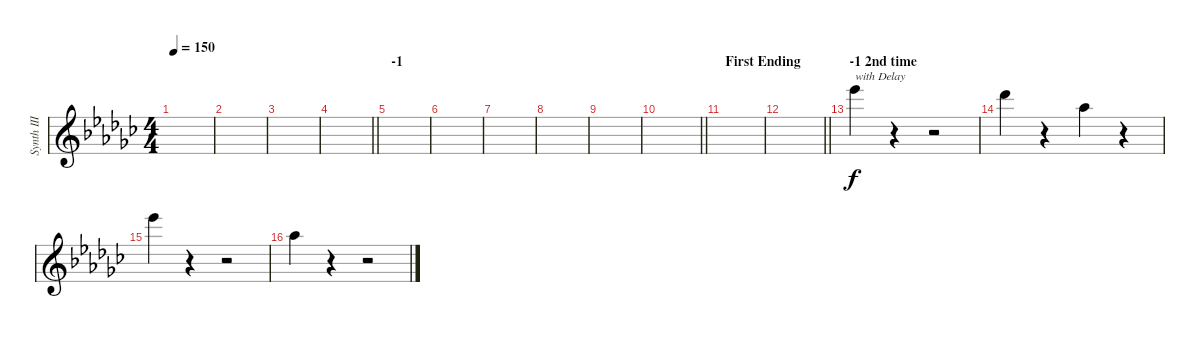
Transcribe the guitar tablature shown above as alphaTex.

\track ("Synth III (Glockenspiel)" "Synth III ") {instrument glockenspiel}
\staff {score}
\tuning (E4 B3 G3 D3 A2 E2 B1) {hide}
\ts (4 4)
\tempo 150
\clef g2
\ks ebminor
|
|
|
\barLineRight lightlight
|
\section ("" "-1")
|
|
|
|
|
\barLineRight lightlight
|
\section ("" "First Ending")
|
\barLineRight lightlight
|
\section ("" "-1 2nd time")
23.1.4{txt "with Delay"} r.4 r.2 |
21.1.4 r.4 16.1.4 r.4 |
23.1.4 r.4 r.2 |
16.1.4 r.4 r.2
